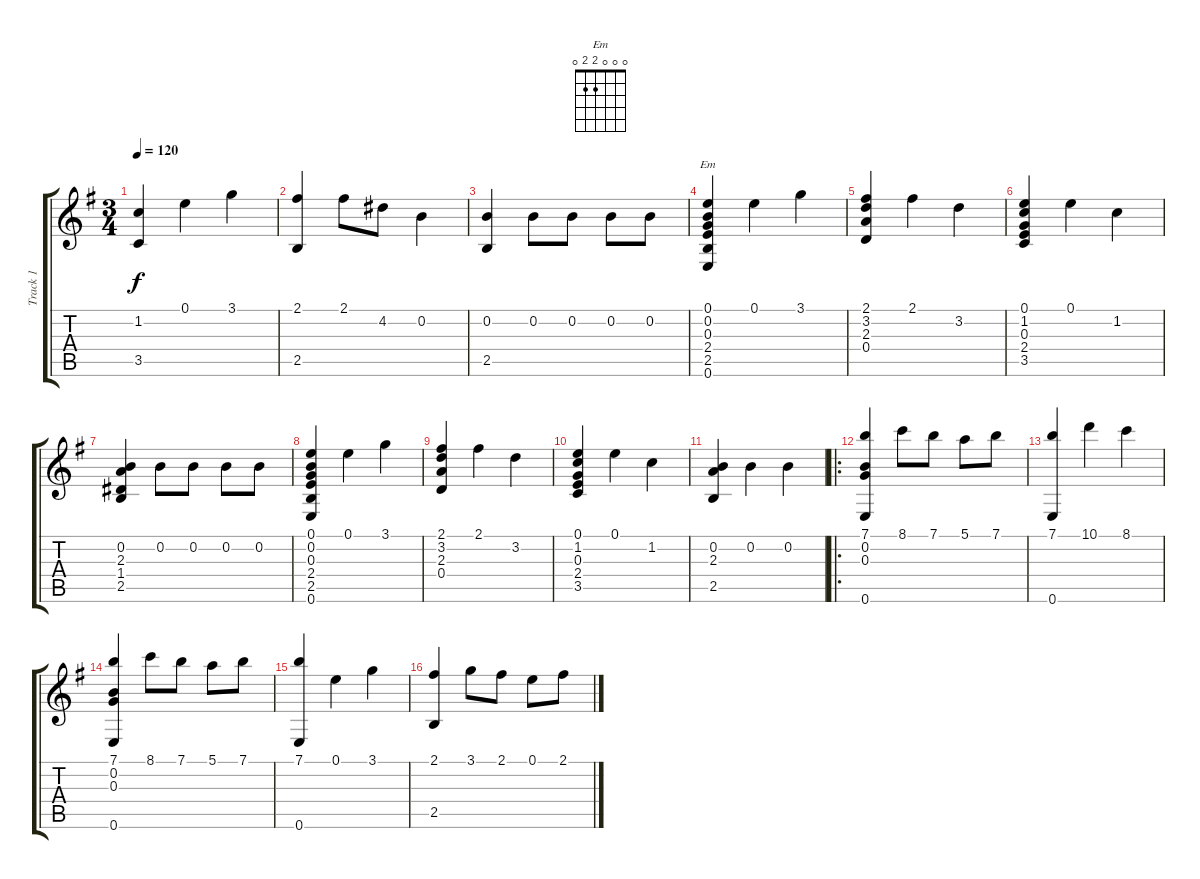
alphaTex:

\track ("Track 1" "Track 1") {instrument acousticguitarsteel}
\staff {score tabs}
\tuning (E4 B3 G3 D3 A2 E2) {hide}
\chord ("Em" 0 0 0 2 2 0)
\ts (3 4)
\tempo 120
\clef g2
\ks g
(1.2 3.5).4{dy f} 0.1.4 3.1.4 |
(2.1 2.5).4 2.1.8 4.2.8 0.2.4 |
(0.2 2.5).4 0.2.8 0.2.8 0.2.8 0.2.8 |
(0.1 0.2 0.3 2.4 2.5 0.6).4{ch "Em"} 0.1.4 3.1.4 |
(2.1 3.2 2.3 0.4).4 2.1.4 3.2.4 |
(0.1 1.2 0.3 2.4 3.5).4 0.1.4 1.2.4 |
(0.2 2.3 1.4 2.5).4 0.2.8 0.2.8 0.2.8 0.2.8 |
(0.1 0.2 0.3 2.4 2.5 0.6).4 0.1.4 3.1.4 |
(2.1 3.2 2.3 0.4).4 2.1.4 3.2.4 |
(0.1 1.2 0.3 2.4 3.5).4 0.1.4 1.2.4 |
(0.2 2.3 2.5).4 0.2.4 0.2.4 |
\ro
(7.1 0.2 0.3 0.6).4 8.1.8 7.1.8 5.1.8 7.1.8 |
(7.1 0.6).4 10.1.4 8.1.4 |
(7.1 0.2 0.3 0.6).4 8.1.8 7.1.8 5.1.8 7.1.8 |
(7.1 0.6).4 0.1.4 3.1.4 |
(2.1 2.5).4 3.1.8 2.1.8 0.1.8 2.1.8
